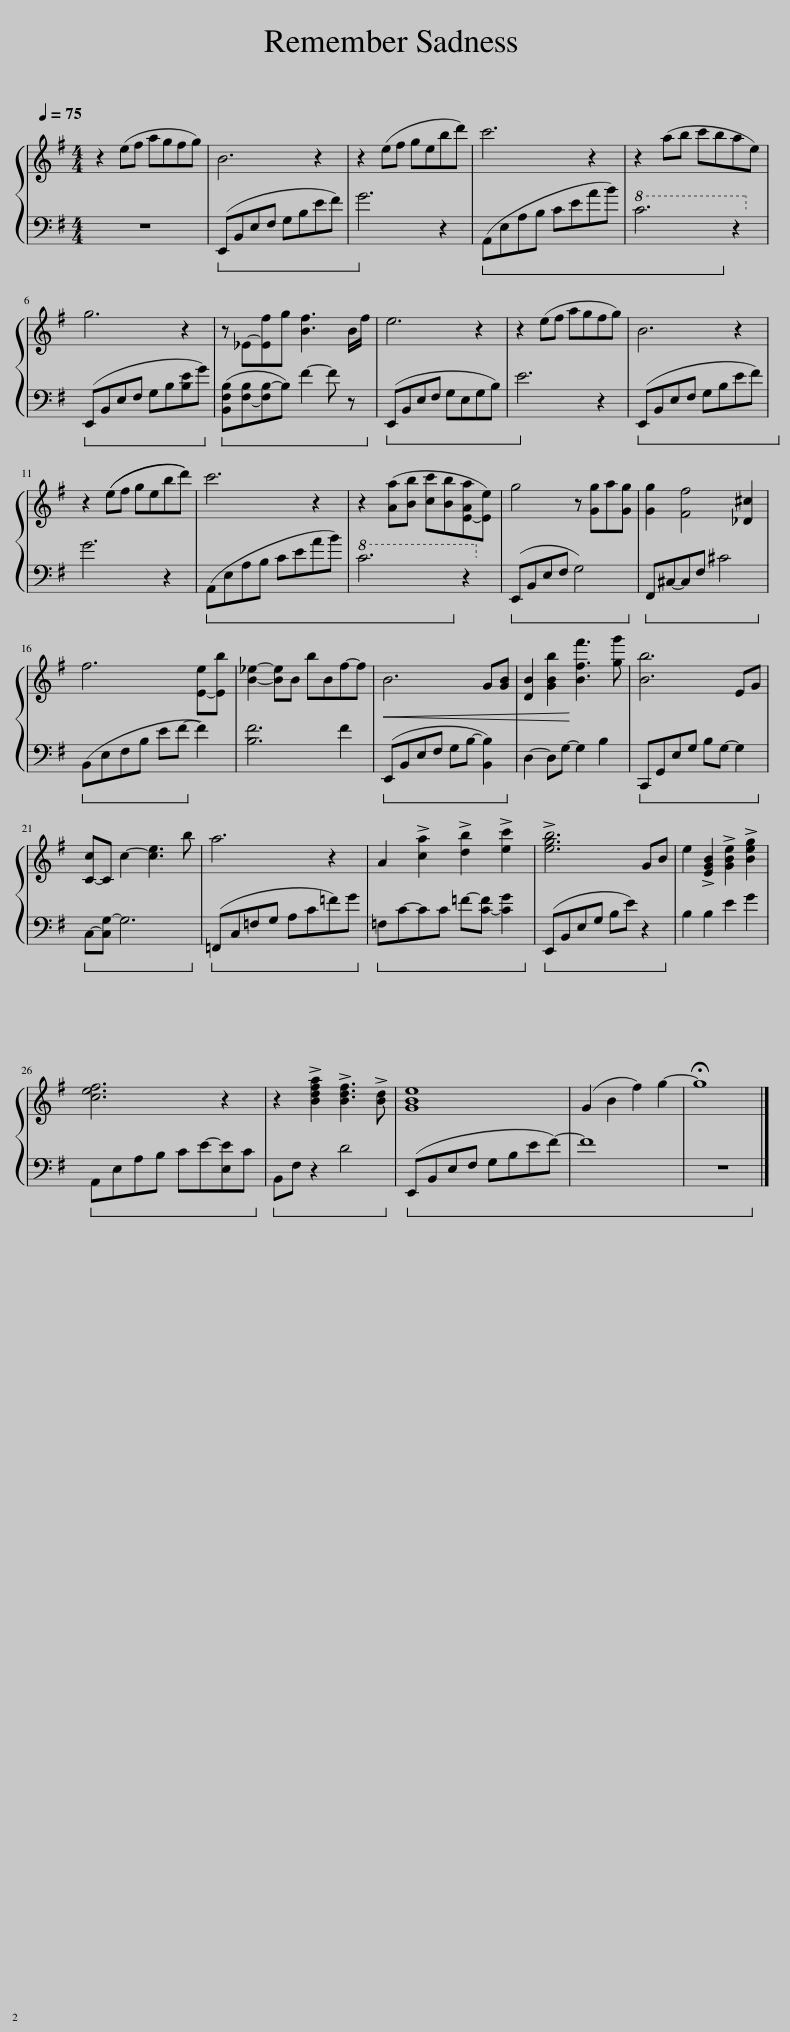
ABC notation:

X:1
%%score { 1 | 2 }
L:1/8
M:4/4
I:linebreak $
K:G
V:1 treble
V:2 bass
V:1
 z2[Q:1/4=75] (ef agfg) | B6 z2 | z2 (ef gebd') | c'6 z2 | z2 (ab c'bae) |$ %5
 g6 z2 | z _E-[Ef]g [Bf]3 B/f/ | e6 z2 | z2 (ef agfg) | B6 z2 |$ %10
 z2 ((ef gebd')) | c'6 z2 | z2 ([Aa][Bb] [cc'][Bb][E-Aa][Ee]) | g4 z [Gg]a[Gg] | [Gg]2 [Ff]4 [_D^c]2 |$ %15
 f6 [E-e][Eb] | [B_e]2- [Be]B bBf-f |!<(! B6 G[GB] | [DB]2 [GBb]2!<)! [Bff']3 [gg'] | [Bb]6 EG |$ %20
 [C-c]C c2- [ce]3 b | a6 z2 | A2 !>![ca]2 !>![db]2 !>![ec']2 | !>![egb]6 GB | e2 !>![EGB]2 !>![GBe]2 !>![Beg]2 |$ %25
 [cef]6 z2 | z2 !>![Bdfa]2 !>![Bdf]3 !>![Bd] | [GBe]8 | (G2 B2 f2) g2- | !fermata!g8 |] %30
V:2
 z8 |!ped! (E,,B,,E,F, G,B,EF)!ped-up! | G6 z2 |!ped! (A,,E,A,B, CEAB) |!8va(! c6!ped-up! z2!8va)! |$ %5
!ped! (E,,B,,E,F, G,B,[B,E]G)!ped-up! |!ped! ([B,,F,B,][F,-B,][F,B,-]B,) F2- F z!ped-up! |!ped! (E,,B,,E,F, G,E,G,B,)!ped-up! | E6 z2 |!ped! (E,,B,,E,F, G,B,EF)!ped-up! |$ %10
 G6 z2 |!ped! (A,,E,A,B, CEAB) |!8va(! c6!ped-up! z2!8va)! |!ped! (E,,B,,E,F, G,4)!ped-up! |!ped! F,,^C,-C,F, ^C4!ped-up! |$ %15
!ped! (B,,E,F,B, EF-!ped-up! F2) | [B,F]6 F2 |!ped! (E,,B,,E,F, G,B,- [B,,B,]2)!ped-up! | D,2- D,G,- G,2 B,2 |!ped! C,,G,,E,G, B,G,- G,2!ped-up! |$ %20
!ped! C,-[C,G,-] G,6!ped-up! |!ped! (=F,,C,=F,G, A,C=F)G!ped-up! |!ped! =F,C-CC =F-[C-F] [CG]2!ped-up! |!ped! (E,,B,,E,G, B,E) z2!ped-up! | B,2 B,2 E2 G2 |$ %25
!ped! A,,E,A,B, CE-[E,E]C!ped-up! |!ped! B,,F, z2 D4!ped-up! |!ped! (E,,B,,E,F, G,B,EF-) | F8 | z8!ped-up! |] %30
